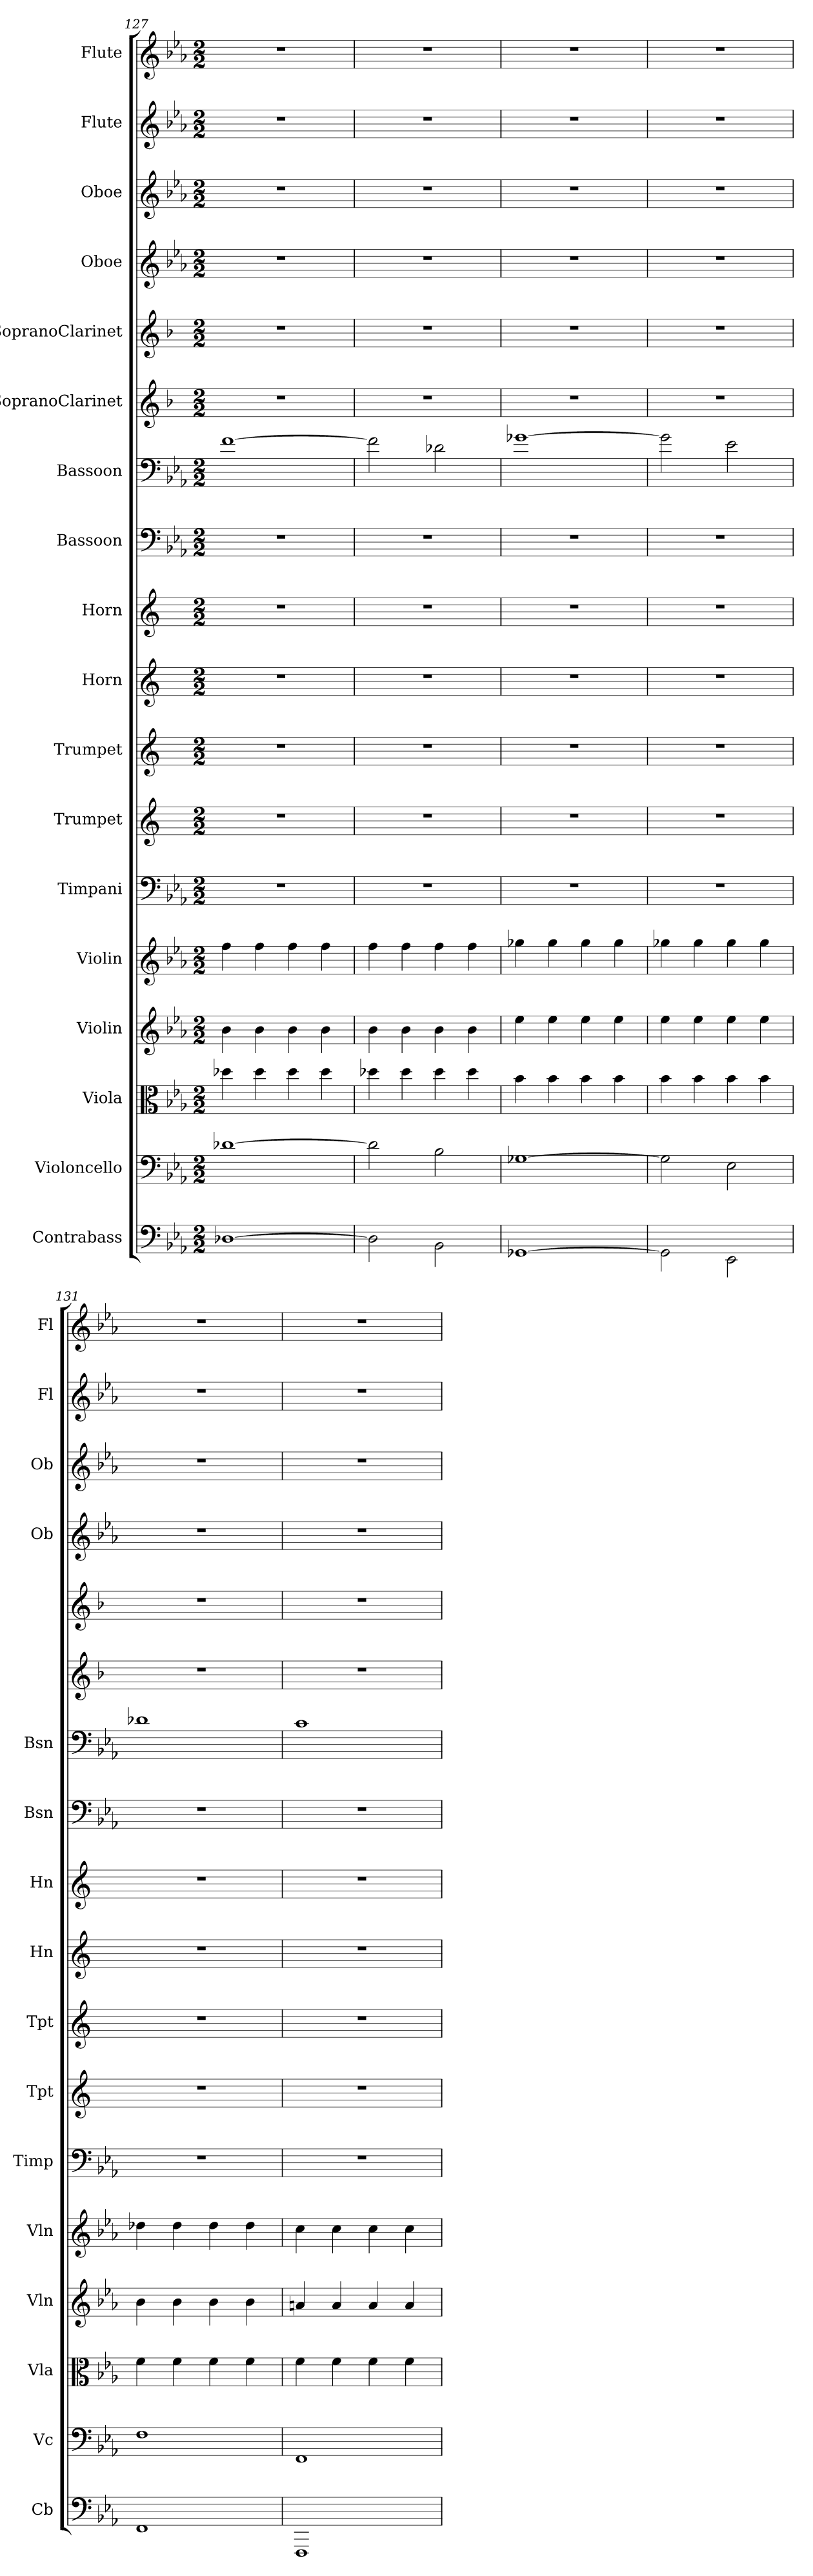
**kern	**kern	**kern	**kern	**kern	**kern	**kern	**kern	**kern	**kern	**kern	**kern	**kern	**kern	**kern	**kern	**kern	**kern
*part18	*part17	*part16	*part15	*part14	*part13	*part12	*part11	*part10	*part9	*part8	*part7	*part6	*part5	*part4	*part3	*part2	*part1
*staff18	*staff17	*staff16	*staff15	*staff14	*staff13	*staff12	*staff11	*staff10	*staff9	*staff8	*staff7	*staff6	*staff5	*staff4	*staff3	*staff2	*staff1
*I"Contrabass	*I"Violoncello	*I"Viola	*I"Violin	*I"Violin	*I"Timpani	*I"Trumpet	*I"Trumpet	*I"Horn	*I"Horn	*I"Bassoon	*I"Bassoon	*I"SopranoClarinet	*I"SopranoClarinet	*I"Oboe	*I"Oboe	*I"Flute	*I"Flute
*I'Cb	*I'Vc	*I'Vla	*I'Vln	*I'Vln	*I'Timp	*I'Tpt	*I'Tpt	*I'Hn	*I'Hn	*I'Bsn	*I'Bsn	*	*	*I'Ob	*I'Ob	*I'Fl	*I'Fl
*clefF4	*clefF4	*clefC3	*clefG2	*clefG2	*clefF4	*clefG2	*clefG2	*clefG2	*clefG2	*clefF4	*clefF4	*clefG2	*clefG2	*clefG2	*clefG2	*clefG2	*clefG2
*k[b-e-a-]	*k[b-e-a-]	*k[b-e-a-]	*k[b-e-a-]	*k[b-e-a-]	*k[b-e-a-]	*k[]	*k[]	*k[]	*k[]	*k[b-e-a-]	*k[b-e-a-]	*k[b-]	*k[b-]	*k[b-e-a-]	*k[b-e-a-]	*k[b-e-a-]	*k[b-e-a-]
*M2/2	*M2/2	*M2/2	*M2/2	*M2/2	*M2/2	*M2/2	*M2/2	*M2/2	*M2/2	*M2/2	*M2/2	*M2/2	*M2/2	*M2/2	*M2/2	*M2/2	*M2/2
=127	=127	=127	=127	=127	=127	=127	=127	=127	=127	=127	=127	=127	=127	=127	=127	=127	=127
[1D-X\	[1d-X\	4dd-X\	4b-\	4ff\	1r	1r	1r	1r	1r	1r	[1f\	1r	1r	1r	1r	1r	1r
.	.	4dd-\	4b-\	4ff\	.	.	.	.	.	.	.	.	.	.	.	.	.
.	.	4dd-\	4b-\	4ff\	.	.	.	.	.	.	.	.	.	.	.	.	.
.	.	4dd-\	4b-\	4ff\	.	.	.	.	.	.	.	.	.	.	.	.	.
=128	=128	=128	=128	=128	=128	=128	=128	=128	=128	=128	=128	=128	=128	=128	=128	=128	=128
2D-\]	2d-\]	4dd-X\	4b-\	4ff\	1r	1r	1r	1r	1r	1r	2f\]	1r	1r	1r	1r	1r	1r
.	.	4dd-\	4b-\	4ff\	.	.	.	.	.	.	.	.	.	.	.	.	.
2BB-\	2B-\	4dd-\	4b-\	4ff\	.	.	.	.	.	.	2d-X\	.	.	.	.	.	.
.	.	4dd-\	4b-\	4ff\	.	.	.	.	.	.	.	.	.	.	.	.	.
=129	=129	=129	=129	=129	=129	=129	=129	=129	=129	=129	=129	=129	=129	=129	=129	=129	=129
[1GG-X\	[1G-X\	4b-\	4ee-\	4gg-X\	1r	1r	1r	1r	1r	1r	[1g-X\	1r	1r	1r	1r	1r	1r
.	.	4b-\	4ee-\	4gg-\	.	.	.	.	.	.	.	.	.	.	.	.	.
.	.	4b-\	4ee-\	4gg-\	.	.	.	.	.	.	.	.	.	.	.	.	.
.	.	4b-\	4ee-\	4gg-\	.	.	.	.	.	.	.	.	.	.	.	.	.
=130	=130	=130	=130	=130	=130	=130	=130	=130	=130	=130	=130	=130	=130	=130	=130	=130	=130
2GG-\]	2G-\]	4b-\	4ee-\	4gg-X\	1r	1r	1r	1r	1r	1r	2g-\]	1r	1r	1r	1r	1r	1r
.	.	4b-\	4ee-\	4gg-\	.	.	.	.	.	.	.	.	.	.	.	.	.
2EE-\	2E-\	4b-\	4ee-\	4gg-\	.	.	.	.	.	.	2e-\	.	.	.	.	.	.
.	.	4b-\	4ee-\	4gg-\	.	.	.	.	.	.	.	.	.	.	.	.	.
=131	=131	=131	=131	=131	=131	=131	=131	=131	=131	=131	=131	=131	=131	=131	=131	=131	=131
1FF\	1F\	4f\	4b-\	4dd-X\	1r	1r	1r	1r	1r	1r	1d-X\	1r	1r	1r	1r	1r	1r
.	.	4f\	4b-\	4dd-\	.	.	.	.	.	.	.	.	.	.	.	.	.
.	.	4f\	4b-\	4dd-\	.	.	.	.	.	.	.	.	.	.	.	.	.
.	.	4f\	4b-\	4dd-\	.	.	.	.	.	.	.	.	.	.	.	.	.
=132	=132	=132	=132	=132	=132	=132	=132	=132	=132	=132	=132	=132	=132	=132	=132	=132	=132
1FFF/	1FF/	4f\	4an/	4cc\	1r	1r	1r	1r	1r	1r	1c\	1r	1r	1r	1r	1r	1r
.	.	4f\	4a/	4cc\	.	.	.	.	.	.	.	.	.	.	.	.	.
.	.	4f\	4a/	4cc\	.	.	.	.	.	.	.	.	.	.	.	.	.
.	.	4f\	4a/	4cc\	.	.	.	.	.	.	.	.	.	.	.	.	.
=	=	=	=	=	=	=	=	=	=	=	=	=	=	=	=	=	=
*-	*-	*-	*-	*-	*-	*-	*-	*-	*-	*-	*-	*-	*-	*-	*-	*-	*-
